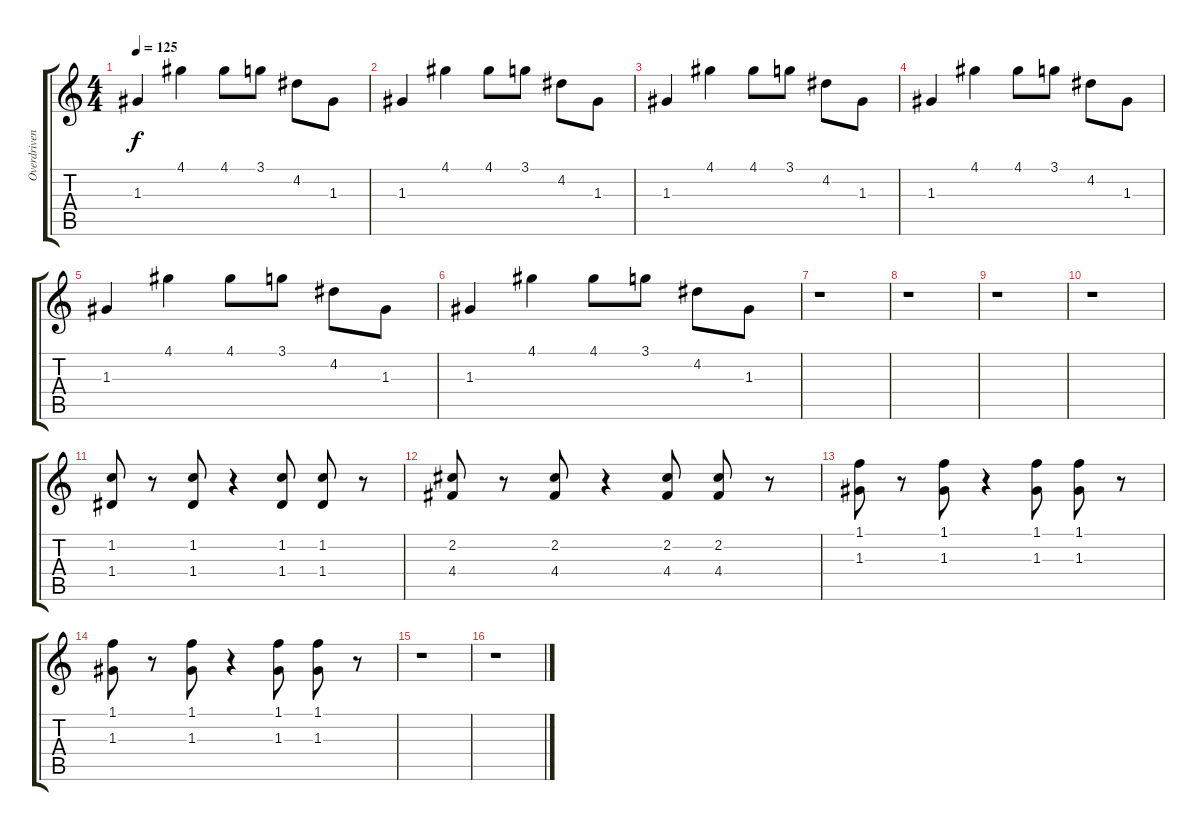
\track ("Overdriven" "Overdriven") {instrument overdrivenguitar}
\staff {score tabs}
\tuning (E4 B3 G3 D3 A2 E2) {hide}
\ts (4 4)
\tempo 125
\clef g2
\ks c
1.3.4{dy f} 4.1.4 4.1.8 3.1.8 4.2.8 1.3.8 |
1.3.4 4.1.4 4.1.8 3.1.8 4.2.8 1.3.8 |
1.3.4 4.1.4 4.1.8 3.1.8 4.2.8 1.3.8 |
1.3.4 4.1.4 4.1.8 3.1.8 4.2.8 1.3.8 |
1.3.4 4.1.4 4.1.8 3.1.8 4.2.8 1.3.8 |
1.3.4 4.1.4 4.1.8 3.1.8 4.2.8 1.3.8 |
r.1 |
r.1 |
r.1 |
r.1 |
(1.2 1.4).8 r.8 (1.2 1.4).8 r.4 (1.2 1.4).8 (1.2 1.4).8 r.8 |
(2.2 4.4).8 r.8 (2.2 4.4).8 r.4 (2.2 4.4).8 (2.2 4.4).8 r.8 |
(1.1 1.3).8 r.8 (1.1 1.3).8 r.4 (1.1 1.3).8 (1.1 1.3).8 r.8 |
(1.1 1.3).8 r.8 (1.1 1.3).8 r.4 (1.1 1.3).8 (1.1 1.3).8 r.8 |
r.1 |
r.1
